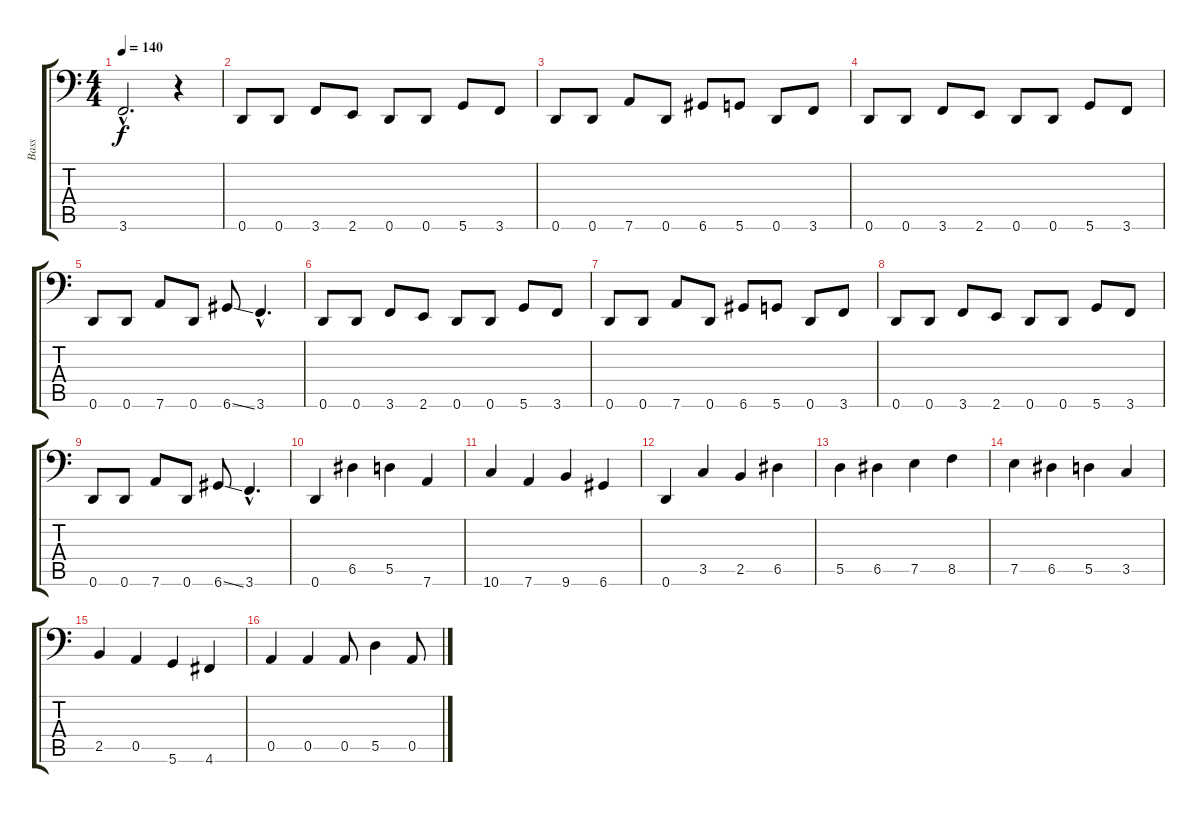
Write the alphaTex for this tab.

\track ("Bass" "Bass") {instrument electricbasspick}
\staff {score tabs}
\tuning (E3 B2 G2 D2 A1 D1) {hide}
\ts (4 4)
\tempo 140
\clef f4
\ks c
3.6{hac t}.2{d dy f} r.4 |
0.6.8 0.6.8 3.6.8 2.6.8 0.6.8 0.6.8 5.6.8 3.6.8 |
0.6.8 0.6.8 7.6.8 0.6.8 6.6.8 5.6.8 0.6.8 3.6.8 |
0.6.8 0.6.8 3.6.8 2.6.8 0.6.8 0.6.8 5.6.8 3.6.8 |
0.6.8 0.6.8 7.6.8 0.6.8 6.6{ss}.8 3.6{hac}.4{d} |
0.6.8 0.6.8 3.6.8 2.6.8 0.6.8 0.6.8 5.6.8 3.6.8 |
0.6.8 0.6.8 7.6.8 0.6.8 6.6.8 5.6.8 0.6.8 3.6.8 |
0.6.8 0.6.8 3.6.8 2.6.8 0.6.8 0.6.8 5.6.8 3.6.8 |
0.6.8 0.6.8 7.6.8 0.6.8 6.6{ss}.8 3.6{hac}.4{d} |
0.6.4 6.5.4 5.5.4 7.6.4 |
10.6.4 7.6.4 9.6.4 6.6.4 |
0.6.4 3.5.4 2.5.4 6.5.4 |
5.5.4 6.5.4 7.5.4 8.5.4 |
7.5.4 6.5.4 5.5.4 3.5.4 |
2.5.4 0.5.4 5.6.4 4.6.4 |
0.5.4 0.5.4 0.5.8 5.5.4 0.5.8
